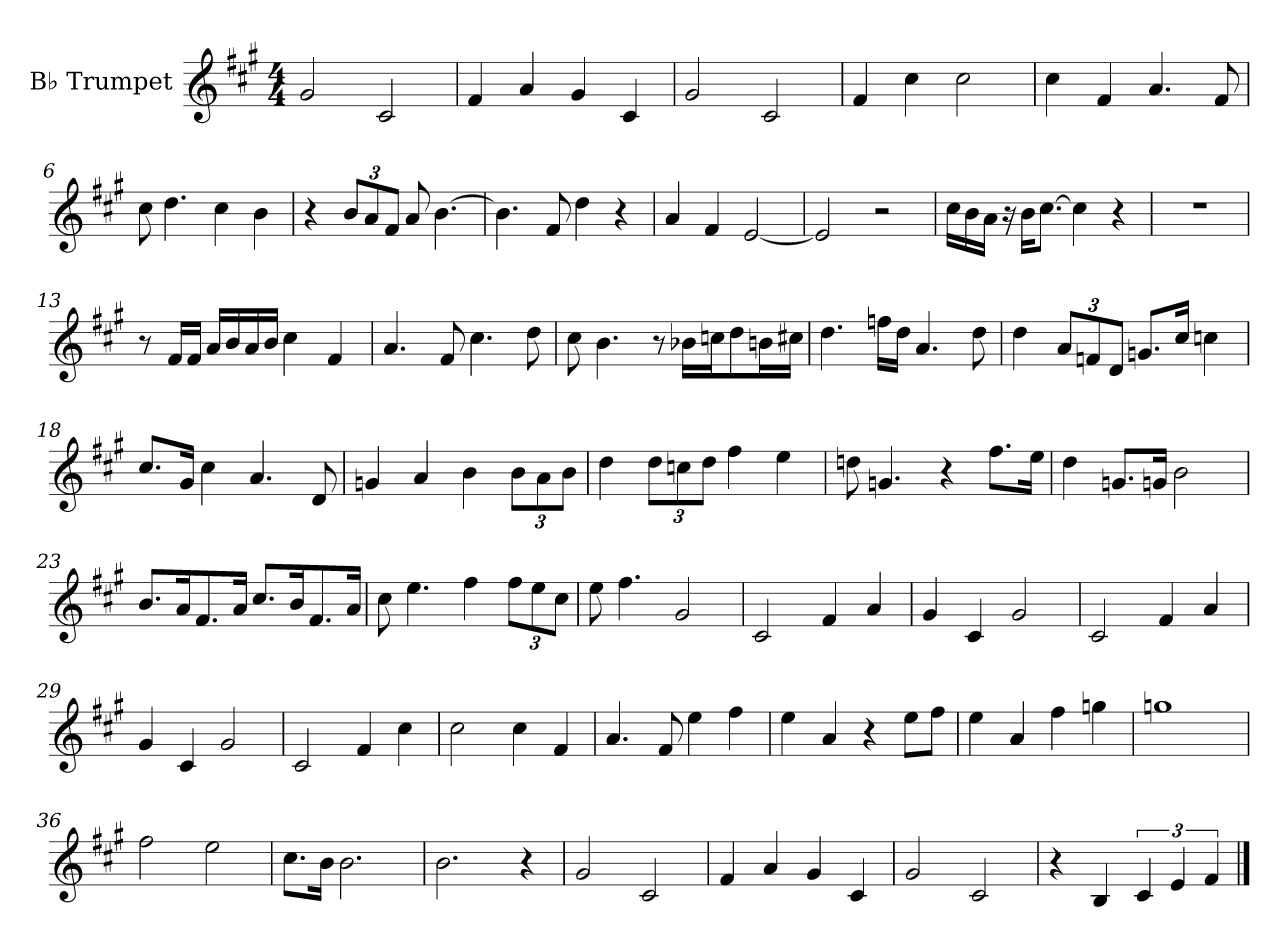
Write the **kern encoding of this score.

**kern
*part1
*staff1
*I"B♭ Trumpet
*I'B♭ Tpt.
*clefG2
*ITrd1c2
*k[f#]
*G:
*M4/4
=1
2f#/
2B/
=2
4e/
4g/
4f#/
4B/
=3
2f#/
2B/
=4
4e/
4b\
2b\
=5
4b\
4e/
4.g/
8e/
=6
8b\
4.cc\
4b\
4a\
=7
4r
*Xbrackettup
12a/L
12g/
12e/J
8g/
[4.a\
!!LO:LB:g=z
=8
4.a\]
8e/
4cc\
4r
=9
4g/
4e/
[2d/
=10
2d/]
2r
=11
16b\LL
16a\
16g\JJ
16r
16a\KL
[8.b\J
4b\]
4r
=12
1r
=13
8r
16e/LL
16e/JJ
16g/LL
16a/
16g/
16a/JJ
4b\
4e/
!!LO:LB:g=z
=14
4.g/
8e/
4.b\
8cc\
=15
8b\
4.a\
8r
16a-X\LL
16b-X\J
8cc\
16an\L
16bn\JJ
=16
4.cc\
16ee-X\LL
16cc\JJ
4.g/
8cc\
=17
4cc\
12g/L
12e-X/
12c/J
8.fn/L
16b/Jk
4b-X\
!!LO:LB:g=z
=18
8.b/L
16f#/Jk
4b\
4.g/
8c/
=19
4fn/
4g/
4a\
12a\L
12g\
12a\J
=20
4cc\
12cc\L
12b-X\
12cc\J
4ee\
4dd\
=21
8ccn\
4.fn/
4r
8.ee\L
16dd\Jk
=22
4cc\
8.fn/L
16fn/Jk
2a\
!!LO:LB:g=z
=23
8.a/L
16g/K
8.e/
16g/Jk
8.b/L
16a/K
8.e/
16g/Jk
=24
8b\
4.dd\
4ee\
12ee\L
12dd\
12b\J
=25
8dd\
4.ee\
2f#/
=26
2B/
4e/
4g/
=27
4f#/
4B/
2f#/
=28
2B/
4e/
4g/
!!LO:LB:g=z
=29
4f#/
4B/
2f#/
=30
2B/
4e/
4b\
=31
2b\
4b\
4e/
=32
4.g/
8e/
4dd\
4ee\
=33
4dd\
4g/
4r
8dd\L
8ee\J
=34
4dd\
4g/
4ee\
4ffn\
=35
1ffn
=36
2ee\
2dd\
!!LO:LB:g=z
=37
8.b\L
16a\Jk
2.a\
=38
2.a\
4r
=39
2f#/
2B/
=40
4e/
4g/
4f#/
4B/
=41
2f#/
2B/
=42
4r
4A/
*brackettup
6B/
6d/
6e/
==
*-
